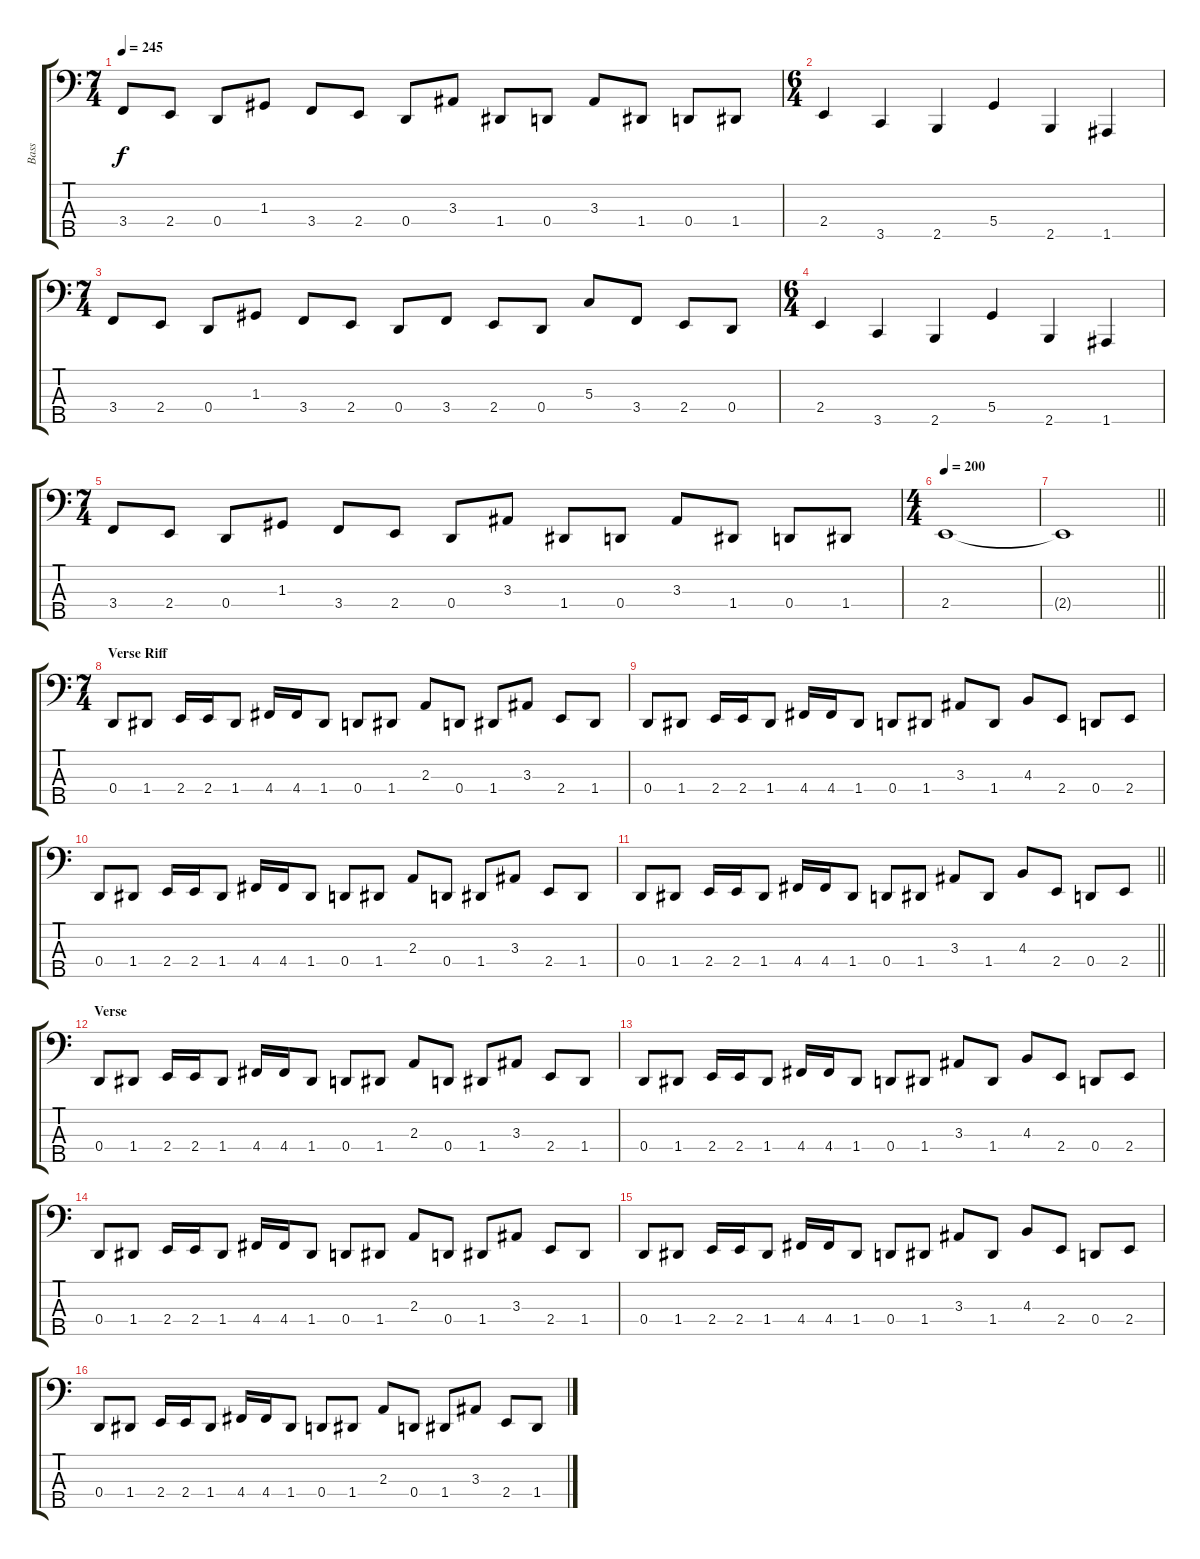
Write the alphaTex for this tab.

\track ("Bass" "Bass") {instrument electricbasspick}
\staff {score tabs}
\tuning (F2 C2 G1 D1 A0) {hide}
\ts (7 4)
\tempo 245
\clef f4
\ks c
3.4.8{dy f} 2.4.8 0.4.8 1.3.8 3.4.8 2.4.8 0.4.8 3.3.8 1.4.8 0.4.8 3.3.8 1.4.8 0.4.8 1.4.8 |
\ts (6 4)
2.4.4 3.5.4 2.5.4 5.4.4 2.5.4 1.5.4 |
\ts (7 4)
3.4.8 2.4.8 0.4.8 1.3.8 3.4.8 2.4.8 0.4.8 3.4.8 2.4.8 0.4.8 5.3.8 3.4.8 2.4.8 0.4.8 |
\ts (6 4)
2.4.4 3.5.4 2.5.4 5.4.4 2.5.4 1.5.4 |
\ts (7 4)
3.4.8 2.4.8 0.4.8 1.3.8 3.4.8 2.4.8 0.4.8 3.3.8 1.4.8 0.4.8 3.3.8 1.4.8 0.4.8 1.4.8 |
\ts (4 4)
\tempo 200
2.4.1 |
\barLineRight lightlight
2.4{t}.1 |
\ts (7 4)
\section ("" "Verse Riff")
0.4.8 1.4.8 2.4.16 2.4.16 1.4.8 4.4.16 4.4.16 1.4.8 0.4.8 1.4.8 2.3.8 0.4.8 1.4.8 3.3.8 2.4.8 1.4.8 |
0.4.8 1.4.8 2.4.16 2.4.16 1.4.8 4.4.16 4.4.16 1.4.8 0.4.8 1.4.8 3.3.8 1.4.8 4.3.8 2.4.8 0.4.8 2.4.8 |
0.4.8 1.4.8 2.4.16 2.4.16 1.4.8 4.4.16 4.4.16 1.4.8 0.4.8 1.4.8 2.3.8 0.4.8 1.4.8 3.3.8 2.4.8 1.4.8 |
\barLineRight lightlight
0.4.8 1.4.8 2.4.16 2.4.16 1.4.8 4.4.16 4.4.16 1.4.8 0.4.8 1.4.8 3.3.8 1.4.8 4.3.8 2.4.8 0.4.8 2.4.8 |
\section ("" "Verse")
0.4.8 1.4.8 2.4.16 2.4.16 1.4.8 4.4.16 4.4.16 1.4.8 0.4.8 1.4.8 2.3.8 0.4.8 1.4.8 3.3.8 2.4.8 1.4.8 |
0.4.8 1.4.8 2.4.16 2.4.16 1.4.8 4.4.16 4.4.16 1.4.8 0.4.8 1.4.8 3.3.8 1.4.8 4.3.8 2.4.8 0.4.8 2.4.8 |
0.4.8 1.4.8 2.4.16 2.4.16 1.4.8 4.4.16 4.4.16 1.4.8 0.4.8 1.4.8 2.3.8 0.4.8 1.4.8 3.3.8 2.4.8 1.4.8 |
0.4.8 1.4.8 2.4.16 2.4.16 1.4.8 4.4.16 4.4.16 1.4.8 0.4.8 1.4.8 3.3.8 1.4.8 4.3.8 2.4.8 0.4.8 2.4.8 |
0.4.8 1.4.8 2.4.16 2.4.16 1.4.8 4.4.16 4.4.16 1.4.8 0.4.8 1.4.8 2.3.8 0.4.8 1.4.8 3.3.8 2.4.8 1.4.8
